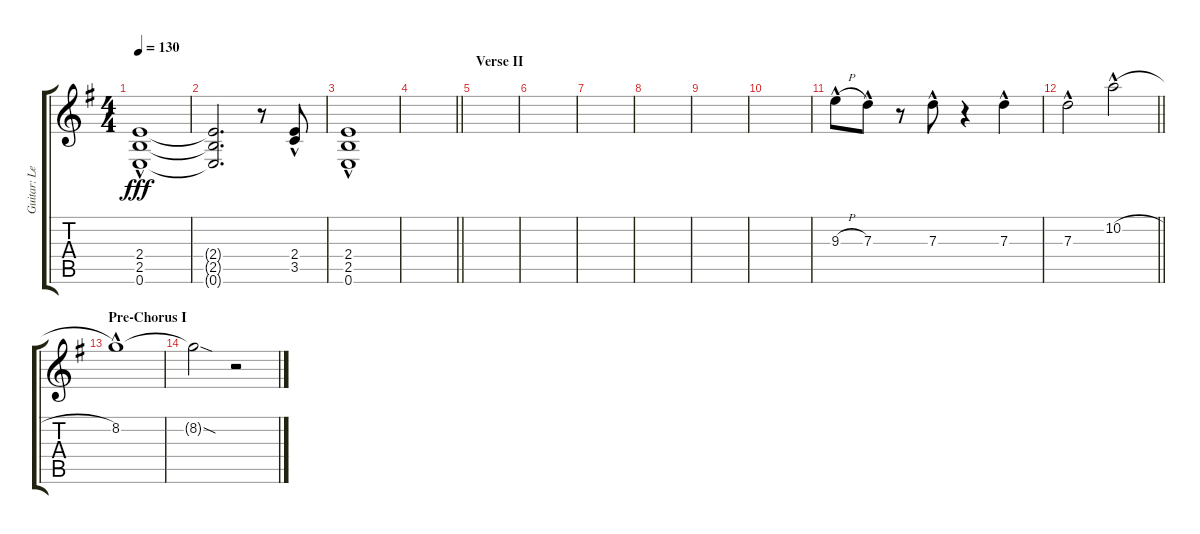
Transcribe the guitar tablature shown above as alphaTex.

\track ("Guitar: Lead" "Guitar: Le") {instrument overdrivenguitar}
\staff {score tabs}
\tuning (E4 B3 G3 D3 A2 E2) {hide}
\ts (4 4)
\tempo 130
\clef g2
\ks g
(2.4{hac} 2.5{hac} 0.6{hac}).1{dy fff} |
(2.4{t} 2.5{t} 0.6{t}).2{d} r.8 (2.4{hac} 3.5{hac}).8 |
(2.4{hac} 2.5{hac} 0.6{hac}).1 |
\barLineRight lightlight
|
\section ("" "Verse II")
|
|
|
|
|
|
9.3{h hac}.8 7.3{hac}.8 r.8 7.3{hac}.8 r.4 7.3{hac}.4 |
\barLineRight lightlight
7.3{hac}.2 10.2{h hac}.2 |
\section ("" "Pre-Chorus I")
8.2{hac}.1 |
8.2{sod t}.2 r.2
